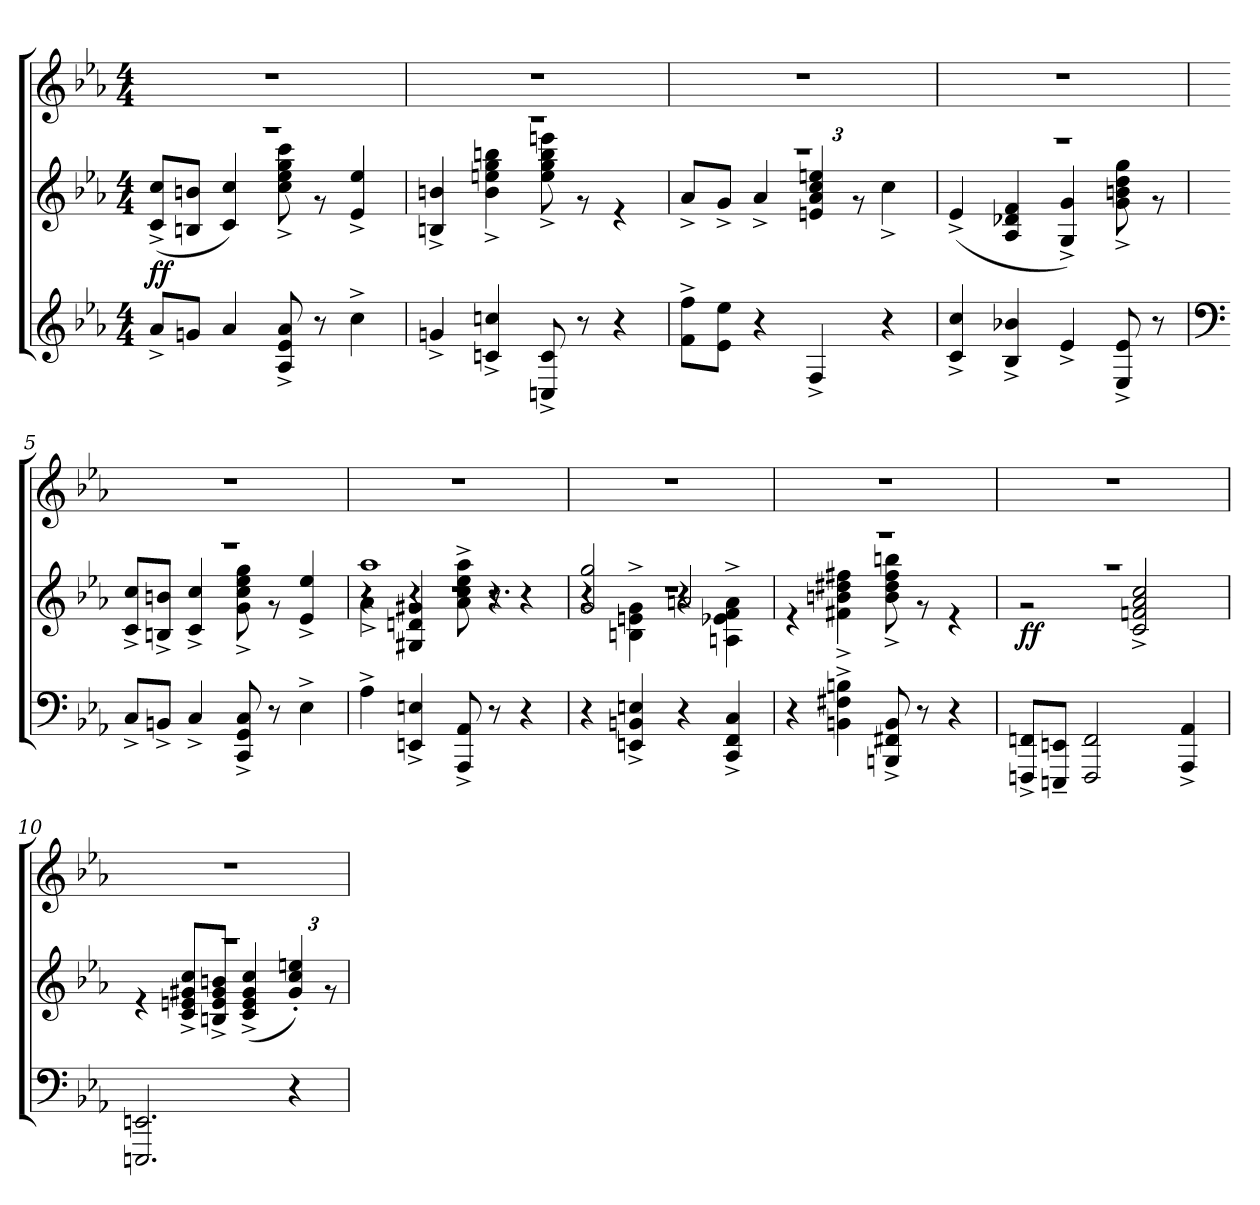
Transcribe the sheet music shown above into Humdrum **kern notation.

**kern	**kern	**dynam	**kern
*part2	*part2	*part2	*part1
*staff3	*staff2	*staff2/3	*staff1
*	*stria5	*	*stria5
*clefG2	*clefG2	*	*clefG2
*k[b-e-a-]	*k[b-e-a-]	*	*k[b-e-a-]
*M4/4	*M4/4	*	*M4/4
=1	=1	=1	=1
*	*^	*	*
!	!	!	!LO:DY:a=2	!
8a-^/L	1r	(<8c/^ 8cc/^L	ff	1r
8gn/J	.	8Bn/ 8bn/J	.	.
4a-/	.	4c/ 4cc/)	.	.
8A-/^ 8e-/^ 8a-/^	.	8cc\^ 8ee-\^ 8gg\^ 8ccc\^	.	.
8r	.	8r	.	.
4cc^\	.	4e-/^ 4ee-/^	.	.
=2	=2	=2	=2	=2
4gn^/	1r	4Bn/^ 4bn/^	.	1r
4cn/^ 4ccn/^	.	4b\^ 4een\^ 4gg\^ 4bbn\^	.	.
8Cn/^ 8c/^	.	8ee\^ 8gg\^ 8bb\^ 8eeen\^	.	.
8r	.	8r	.	.
4r	.	4r	.	.
=3	=3	=3	=3	=3
8f\^ 8ff\^L	1r	8a-^/L	.	1r
8e-\ 8ee-\J	.	8g^/J	.	.
4r	.	4a-^/	.	.
*	*	*Xbrackettup	*	*
4F^/	.	6en/ 6a-/ 6cc/ 6een/	.	.
.	.	12r	.	.
4r	.	4cc^\	.	.
=4	=4	=4	=4	=4
4c/^ 4cc/^	1r	(>4e-^/	.	1r
4B-/^ 4b-X/^	.	4A-/ 4d-X/ 4f/	.	.
4e-^/	.	4G/^ 4g/^)	.	.
8E-/^ 8e-/^	.	8g\^ 8bn\^ 8dd\^ 8gg\^	.	.
8r	.	8r	.	.
=5	=5	=5	=5	=5
*clefF4	*	*	*	*
8C^/L	1r	8c/^ 8cc/^L	.	1r
8BBn^/J	.	8Bn/^ 8bn/^J	.	.
4C^/	.	4c/^ 4cc/^	.	.
8CC/^ 8GG/^ 8C/^	.	8g\^ 8cc\^ 8ee-\^ 8gg\^	.	.
8r	.	8r	.	.
4E-^\	.	4e-/^ 4ee-/^	.	.
=6	=6	=6	=6	=6
*	*^	*^	*	*
4A-^\	1r	4r	4a-\	1aa-^	.	1r
4EEn/^ 4En/^	.	4G#X/ 4dn/ 4g#X/	4r	.	.	.
8AAA-/^ 8AA-/^	.	8r	8a-\^ 8cc\^ 8ee-\^ 8aa-\^	.	.	.
8r	.	8r	4.r	.	.	.
4r	.	4r	.	.	.	.
*	*	*	*v	*v	*	*
=7	=7	=7	=7	=7	=7
4r	1r	2g/ 2gg/	4r	.	1r
4EEn/^ 4BBn/^ 4En/^	.	.	4Bn\^ 4en\^ 4g\^	.	.
4r	.	2an/	4r	.	.
4CC/^ 4FF/^ 4C/^	.	.	4An\^ 4e-X\^ 4f\^ 4a\^	.	.
*	*	*v	*v	*	*
=8	=8	=8	=8	=8
4r	1r	4r	.	1r
4BBn\^ 4F#X\^ 4Bn\^	.	4f#X\^ 4bn\^ 4dd#X\^ 4ff#X\^	.	.
8BBBn/^ 8FF#X/^ 8BB/^	.	8b\^ 8dd#\^ 8ff#\^ 8bbn\^	.	.
8r	.	8r	.	.
4r	.	4r	.	.
=9	=9	=9	=9	=9
!	!	!	!LO:DY:b	!
8FFFn/^ 8FFn/^L	1r	2r	ff	1r
8EEEn/~ 8EEn/~J	.	.	.	.
2FFF/ 2FF/	.	.	.	.
.	.	2c/^ 2fn/^ 2a-/^ 2cc/^	.	.
4AAA-/^ 4AA-/^	.	.	.	.
=10	=10	=10	=10	=10
2.EEEn/ 2.EEn/	1r	4r	.	1r
.	.	8c/^ 8en/^ 8g#X/^ 8cc/^L	.	.
.	.	8Bn/^ 8e/^ 8g#/^ 8bn/^J	.	.
.	.	(<4c/^ 4e/^ 4g#/^ 4cc/^	.	.
4r	.	6g#/' 6cc/' 6een/')	.	.
.	.	12r	.	.
*	*v	*v	*	*
=	=	=	=
*-	*-	*-	*-
